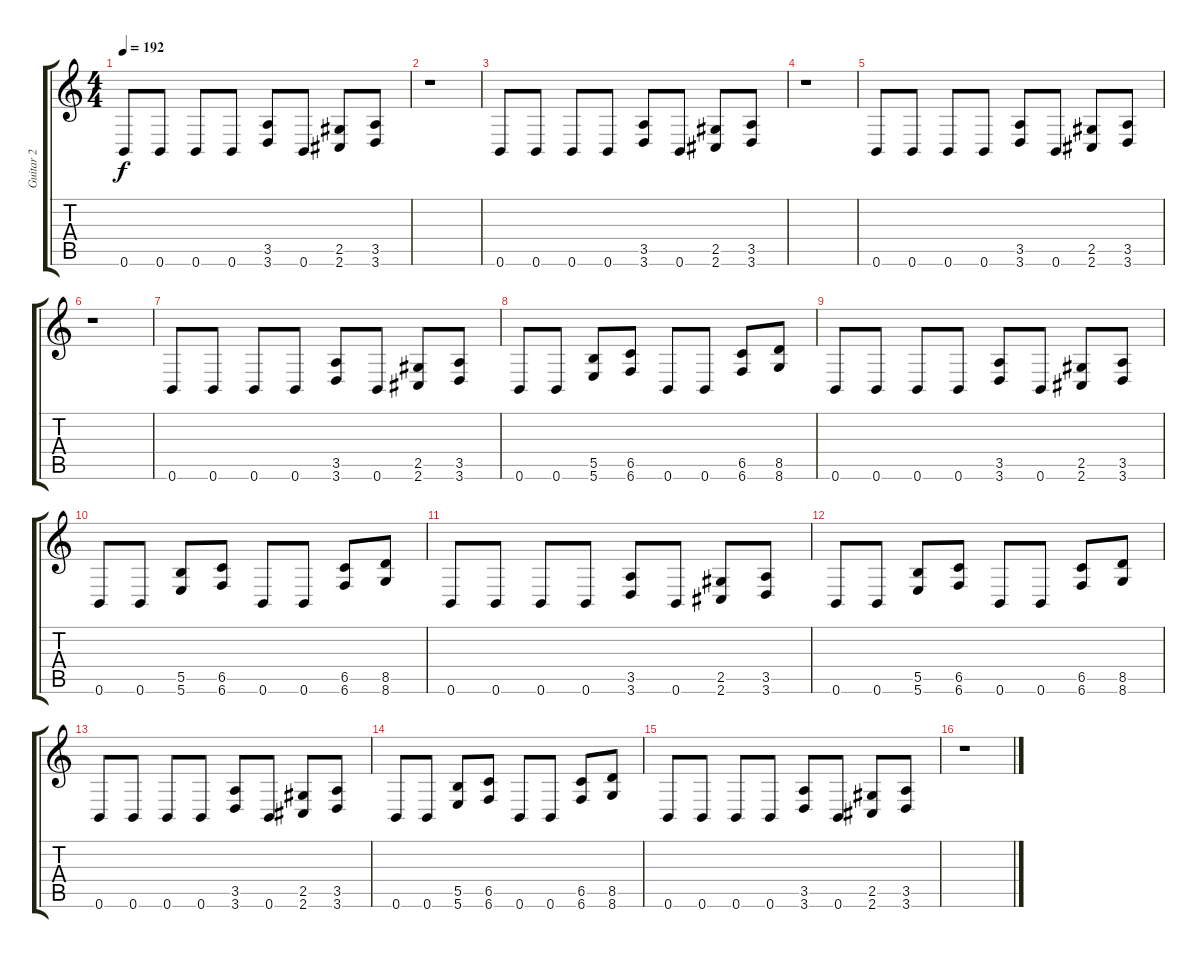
\track ("Guitar 2" "Guitar 2") {instrument overdrivenguitar}
\staff {score tabs}
\tuning (Db4 Ab3 E3 B2 Gb2 B1) {hide}
\ts (4 4)
\tempo 192
\clef g2
\ks c
0.6.8{dy f} 0.6.8 0.6.8 0.6.8 (3.5 3.6).8 0.6.8 (2.5 2.6).8 (3.5 3.6).8 |
r.1 |
0.6.8 0.6.8 0.6.8 0.6.8 (3.5 3.6).8 0.6.8 (2.5 2.6).8 (3.5 3.6).8 |
r.1 |
0.6.8 0.6.8 0.6.8 0.6.8 (3.5 3.6).8 0.6.8 (2.5 2.6).8 (3.5 3.6).8 |
r.1 |
0.6.8 0.6.8 0.6.8 0.6.8 (3.5 3.6).8 0.6.8 (2.5 2.6).8 (3.5 3.6).8 |
0.6.8 0.6.8 (5.5 5.6).8 (6.5 6.6).8 0.6.8 0.6.8 (6.5 6.6).8 (8.5 8.6).8 |
0.6.8 0.6.8 0.6.8 0.6.8 (3.5 3.6).8 0.6.8 (2.5 2.6).8 (3.5 3.6).8 |
0.6.8 0.6.8 (5.5 5.6).8 (6.5 6.6).8 0.6.8 0.6.8 (6.5 6.6).8 (8.5 8.6).8 |
0.6.8 0.6.8 0.6.8 0.6.8 (3.5 3.6).8 0.6.8 (2.5 2.6).8 (3.5 3.6).8 |
0.6.8 0.6.8 (5.5 5.6).8 (6.5 6.6).8 0.6.8 0.6.8 (6.5 6.6).8 (8.5 8.6).8 |
0.6.8 0.6.8 0.6.8 0.6.8 (3.5 3.6).8 0.6.8 (2.5 2.6).8 (3.5 3.6).8 |
0.6.8 0.6.8 (5.5 5.6).8 (6.5 6.6).8 0.6.8 0.6.8 (6.5 6.6).8 (8.5 8.6).8 |
0.6.8 0.6.8 0.6.8 0.6.8 (3.5 3.6).8 0.6.8 (2.5 2.6).8 (3.5 3.6).8 |
r.1
